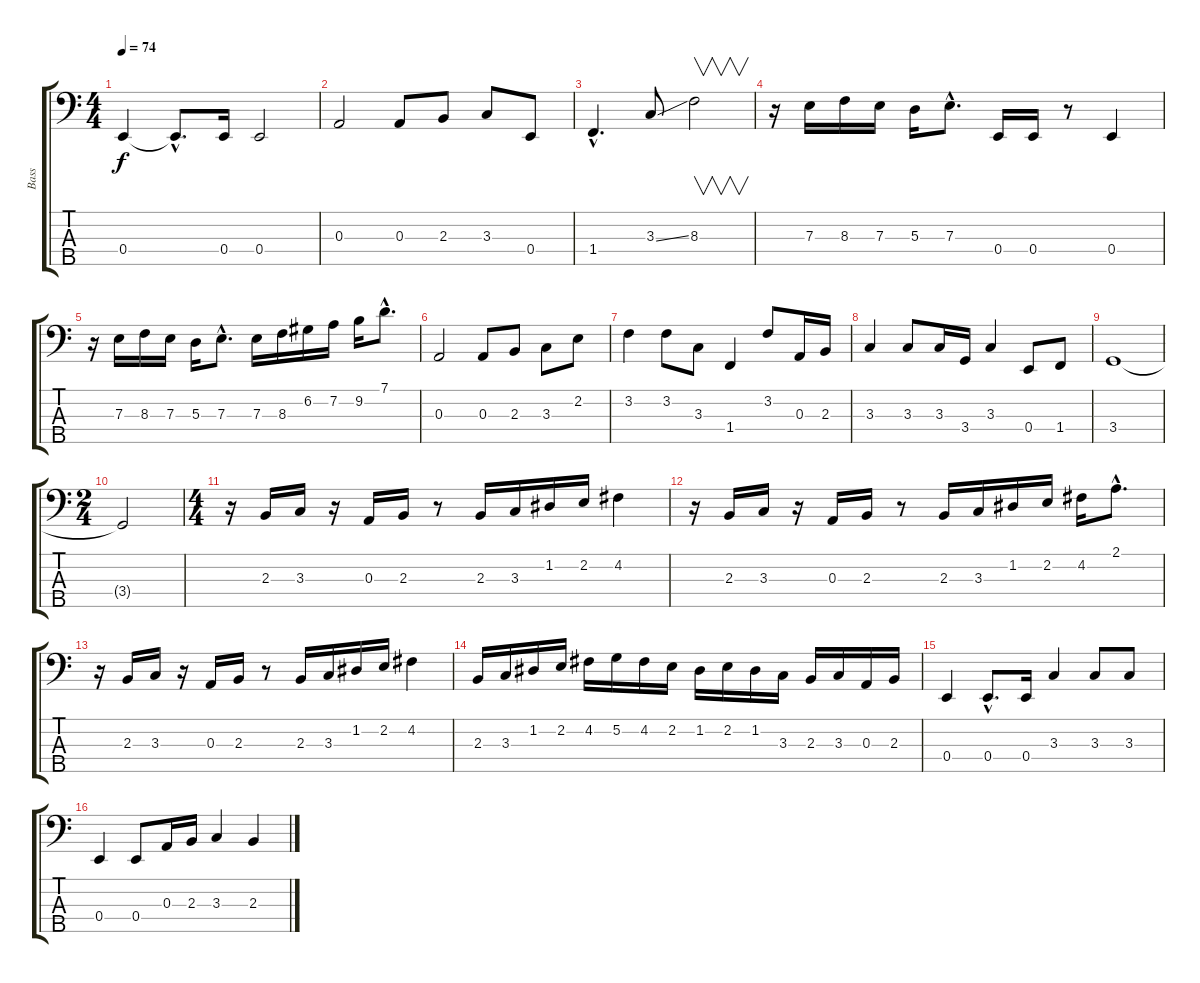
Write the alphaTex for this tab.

\track ("Bass" "Bass") {instrument electricbassfinger}
\staff {score tabs}
\tuning (G2 D2 A1 E1 B0) {hide}
\ts (4 4)
\tempo 74
\clef f4
\ks c
0.4.4{dy f} 0.4{hac t}.8{d} 0.4.16 0.4.2 |
0.3.2 0.3.8 2.3.8 3.3.8 0.4.8 |
1.4{hac}.4{d} 3.3{ss}.8 8.3.2{v} |
r.16 7.3.16 8.3.16 7.3.16 5.3.16 7.3{hac}.8{d} 0.4.16 0.4.16 r.8 0.4.4 |
r.16 7.3.16 8.3.16 7.3.16 5.3.16 7.3{hac}.8{d} 7.3.16 8.3.16 6.2.16 7.2.16 9.2.16 7.1{hac}.8{d} |
0.3.2 0.3.8 2.3.8 3.3.8 2.2.8 |
3.2.4 3.2.8 3.3.8 1.4.4 3.2.8 0.3.16 2.3.16 |
3.3.4 3.3.8 3.3.16 3.4.16 3.3.4 0.4.8 1.4.8 |
3.4.1 |
\ts (2 4)
3.4{t}.2 |
\ts (4 4)
r.16 2.3.16 3.3.16 r.16 0.3.16 2.3.16 r.8 2.3.16 3.3.16 1.2.16 2.2.16 4.2.4 |
r.16 2.3.16 3.3.16 r.16 0.3.16 2.3.16 r.8 2.3.16 3.3.16 1.2.16 2.2.16 4.2.16 2.1{hac}.8{d} |
r.16 2.3.16 3.3.16 r.16 0.3.16 2.3.16 r.8 2.3.16 3.3.16 1.2.16 2.2.16 4.2.4 |
2.3.16 3.3.16 1.2.16 2.2.16 4.2.16 5.2.16 4.2.16 2.2.16 1.2.16 2.2.16 1.2.16 3.3.16 2.3.16 3.3.16 0.3.16 2.3.16 |
0.4.4 0.4{hac}.8{d} 0.4.16 3.3.4 3.3.8 3.3.8 |
0.4.4 0.4.8 0.3.16 2.3.16 3.3.4 2.3.4
